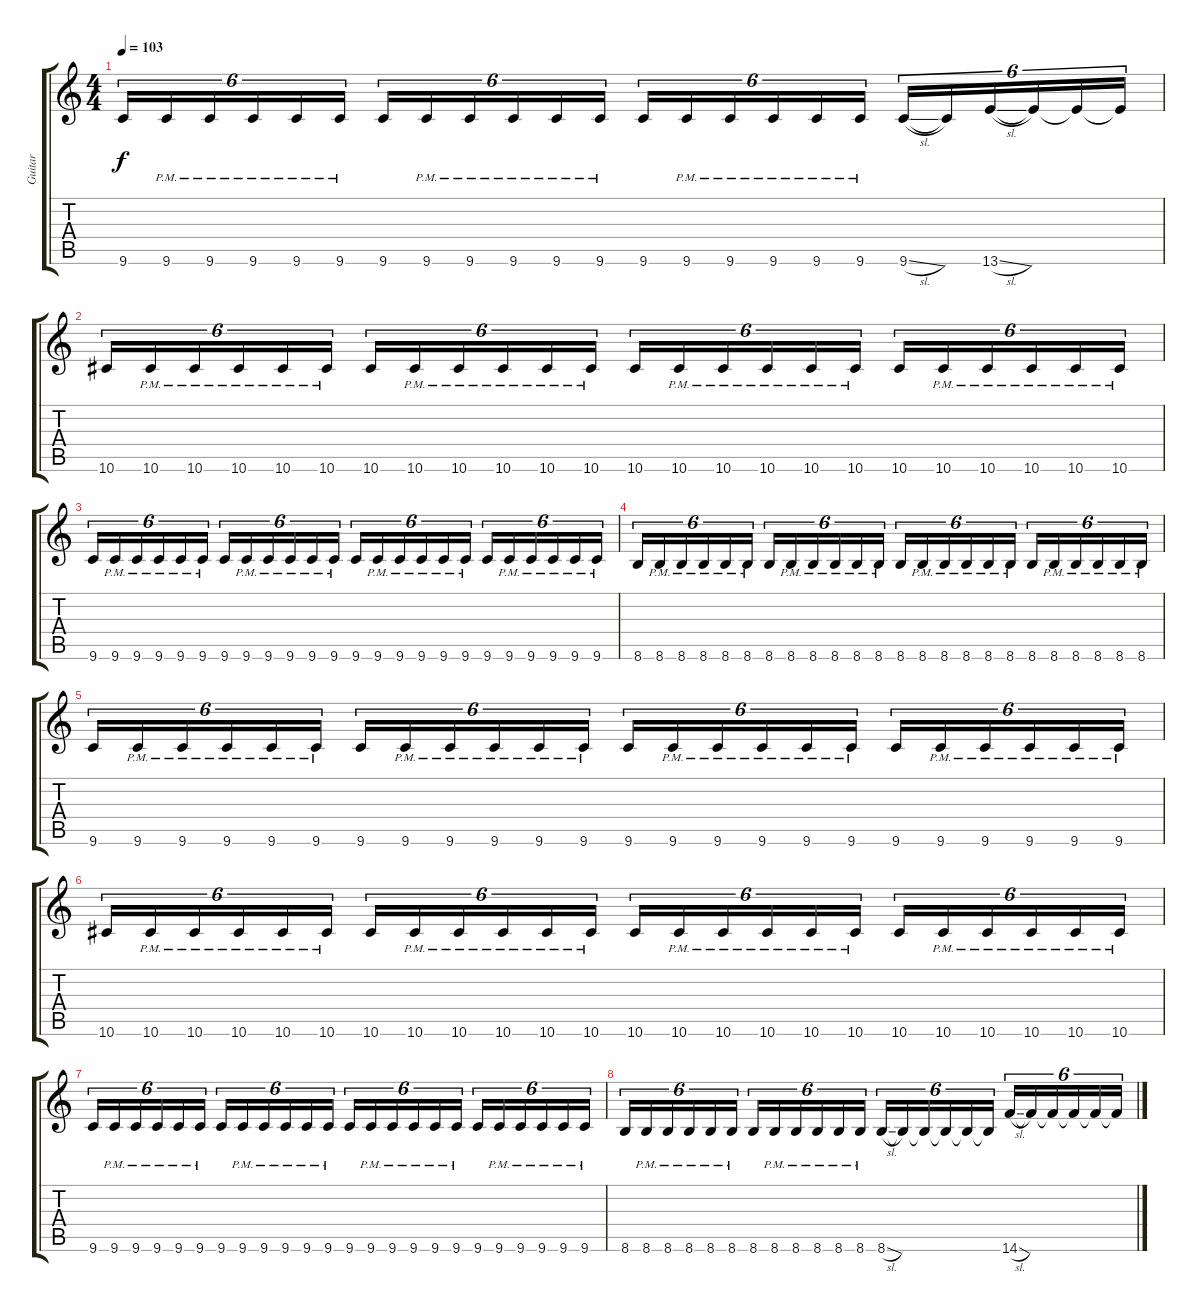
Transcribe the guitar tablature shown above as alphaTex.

\track ("Guitar" "Guitar") {instrument overdrivenguitar}
\staff {score tabs}
\tuning (Eb4 Bb3 Gb3 Db3 Ab2 Eb2) {hide}
\ts (4 4)
\tempo 103
\clef g2
\ks c
9.6.16{tu (6 4) dy f} 9.6{pm}.16{tu (6 4)} 9.6{pm}.16{tu (6 4)} 9.6{pm}.16{tu (6 4)} 9.6{pm}.16{tu (6 4)} 9.6{pm}.16{tu (6 4)} 9.6.16{tu (6 4)} 9.6{pm}.16{tu (6 4)} 9.6{pm}.16{tu (6 4)} 9.6{pm}.16{tu (6 4)} 9.6{pm}.16{tu (6 4)} 9.6{pm}.16{tu (6 4)} 9.6.16{tu (6 4)} 9.6{pm}.16{tu (6 4)} 9.6{pm}.16{tu (6 4)} 9.6{pm}.16{tu (6 4)} 9.6{pm}.16{tu (6 4)} 9.6{pm}.16{tu (6 4)} 9.6{sl}.16{tu (6 4)} 9.6{t}.16{tu (6 4)} 13.6{sl}.16{tu (6 4)} 13.6{t}.16{tu (6 4)} 13.6{t}.16{tu (6 4)} 13.6{t}.16{tu (6 4)} |
10.6.16{tu (6 4)} 10.6{pm}.16{tu (6 4)} 10.6{pm}.16{tu (6 4)} 10.6{pm}.16{tu (6 4)} 10.6{pm}.16{tu (6 4)} 10.6{pm}.16{tu (6 4)} 10.6.16{tu (6 4)} 10.6{pm}.16{tu (6 4)} 10.6{pm}.16{tu (6 4)} 10.6{pm}.16{tu (6 4)} 10.6{pm}.16{tu (6 4)} 10.6{pm}.16{tu (6 4)} 10.6.16{tu (6 4)} 10.6{pm}.16{tu (6 4)} 10.6{pm}.16{tu (6 4)} 10.6{pm}.16{tu (6 4)} 10.6{pm}.16{tu (6 4)} 10.6{pm}.16{tu (6 4)} 10.6.16{tu (6 4)} 10.6{pm}.16{tu (6 4)} 10.6{pm}.16{tu (6 4)} 10.6{pm}.16{tu (6 4)} 10.6{pm}.16{tu (6 4)} 10.6{pm}.16{tu (6 4)} |
9.6.16{tu (6 4)} 9.6{pm}.16{tu (6 4)} 9.6{pm}.16{tu (6 4)} 9.6{pm}.16{tu (6 4)} 9.6{pm}.16{tu (6 4)} 9.6{pm}.16{tu (6 4)} 9.6.16{tu (6 4)} 9.6{pm}.16{tu (6 4)} 9.6{pm}.16{tu (6 4)} 9.6{pm}.16{tu (6 4)} 9.6{pm}.16{tu (6 4)} 9.6{pm}.16{tu (6 4)} 9.6.16{tu (6 4)} 9.6{pm}.16{tu (6 4)} 9.6{pm}.16{tu (6 4)} 9.6{pm}.16{tu (6 4)} 9.6{pm}.16{tu (6 4)} 9.6{pm}.16{tu (6 4)} 9.6.16{tu (6 4)} 9.6{pm}.16{tu (6 4)} 9.6{pm}.16{tu (6 4)} 9.6{pm}.16{tu (6 4)} 9.6{pm}.16{tu (6 4)} 9.6{pm}.16{tu (6 4)} |
8.6.16{tu (6 4)} 8.6{pm}.16{tu (6 4)} 8.6{pm}.16{tu (6 4)} 8.6{pm}.16{tu (6 4)} 8.6{pm}.16{tu (6 4)} 8.6{pm}.16{tu (6 4)} 8.6.16{tu (6 4)} 8.6{pm}.16{tu (6 4)} 8.6{pm}.16{tu (6 4)} 8.6{pm}.16{tu (6 4)} 8.6{pm}.16{tu (6 4)} 8.6{pm}.16{tu (6 4)} 8.6.16{tu (6 4)} 8.6{pm}.16{tu (6 4)} 8.6{pm}.16{tu (6 4)} 8.6{pm}.16{tu (6 4)} 8.6{pm}.16{tu (6 4)} 8.6{pm}.16{tu (6 4)} 8.6.16{tu (6 4)} 8.6{pm}.16{tu (6 4)} 8.6{pm}.16{tu (6 4)} 8.6{pm}.16{tu (6 4)} 8.6{pm}.16{tu (6 4)} 8.6{pm}.16{tu (6 4)} |
9.6.16{tu (6 4)} 9.6{pm}.16{tu (6 4)} 9.6{pm}.16{tu (6 4)} 9.6{pm}.16{tu (6 4)} 9.6{pm}.16{tu (6 4)} 9.6{pm}.16{tu (6 4)} 9.6.16{tu (6 4)} 9.6{pm}.16{tu (6 4)} 9.6{pm}.16{tu (6 4)} 9.6{pm}.16{tu (6 4)} 9.6{pm}.16{tu (6 4)} 9.6{pm}.16{tu (6 4)} 9.6.16{tu (6 4)} 9.6{pm}.16{tu (6 4)} 9.6{pm}.16{tu (6 4)} 9.6{pm}.16{tu (6 4)} 9.6{pm}.16{tu (6 4)} 9.6{pm}.16{tu (6 4)} 9.6.16{tu (6 4)} 9.6{pm}.16{tu (6 4)} 9.6{pm}.16{tu (6 4)} 9.6{pm}.16{tu (6 4)} 9.6{pm}.16{tu (6 4)} 9.6{pm}.16{tu (6 4)} |
10.6.16{tu (6 4)} 10.6{pm}.16{tu (6 4)} 10.6{pm}.16{tu (6 4)} 10.6{pm}.16{tu (6 4)} 10.6{pm}.16{tu (6 4)} 10.6{pm}.16{tu (6 4)} 10.6.16{tu (6 4)} 10.6{pm}.16{tu (6 4)} 10.6{pm}.16{tu (6 4)} 10.6{pm}.16{tu (6 4)} 10.6{pm}.16{tu (6 4)} 10.6{pm}.16{tu (6 4)} 10.6.16{tu (6 4)} 10.6{pm}.16{tu (6 4)} 10.6{pm}.16{tu (6 4)} 10.6{pm}.16{tu (6 4)} 10.6{pm}.16{tu (6 4)} 10.6{pm}.16{tu (6 4)} 10.6.16{tu (6 4)} 10.6{pm}.16{tu (6 4)} 10.6{pm}.16{tu (6 4)} 10.6{pm}.16{tu (6 4)} 10.6{pm}.16{tu (6 4)} 10.6{pm}.16{tu (6 4)} |
9.6.16{tu (6 4)} 9.6{pm}.16{tu (6 4)} 9.6{pm}.16{tu (6 4)} 9.6{pm}.16{tu (6 4)} 9.6{pm}.16{tu (6 4)} 9.6{pm}.16{tu (6 4)} 9.6.16{tu (6 4)} 9.6{pm}.16{tu (6 4)} 9.6{pm}.16{tu (6 4)} 9.6{pm}.16{tu (6 4)} 9.6{pm}.16{tu (6 4)} 9.6{pm}.16{tu (6 4)} 9.6.16{tu (6 4)} 9.6{pm}.16{tu (6 4)} 9.6{pm}.16{tu (6 4)} 9.6{pm}.16{tu (6 4)} 9.6{pm}.16{tu (6 4)} 9.6{pm}.16{tu (6 4)} 9.6.16{tu (6 4)} 9.6{pm}.16{tu (6 4)} 9.6{pm}.16{tu (6 4)} 9.6{pm}.16{tu (6 4)} 9.6{pm}.16{tu (6 4)} 9.6{pm}.16{tu (6 4)} |
8.6.16{tu (6 4)} 8.6{pm}.16{tu (6 4)} 8.6{pm}.16{tu (6 4)} 8.6{pm}.16{tu (6 4)} 8.6{pm}.16{tu (6 4)} 8.6{pm}.16{tu (6 4)} 8.6.16{tu (6 4)} 8.6{pm}.16{tu (6 4)} 8.6{pm}.16{tu (6 4)} 8.6{pm}.16{tu (6 4)} 8.6{pm}.16{tu (6 4)} 8.6{pm}.16{tu (6 4)} 8.6{sl}.16{tu (6 4)} 8.6{t}.16{tu (6 4)} 8.6{t}.16{tu (6 4)} 8.6{t}.16{tu (6 4)} 8.6{t}.16{tu (6 4)} 8.6{t}.16{tu (6 4)} 14.6{sl}.16{tu (6 4)} 14.6{t}.16{tu (6 4)} 14.6{t}.16{tu (6 4)} 14.6{t}.16{tu (6 4)} 14.6{t}.16{tu (6 4)} 14.6{t}.16{tu (6 4)}
